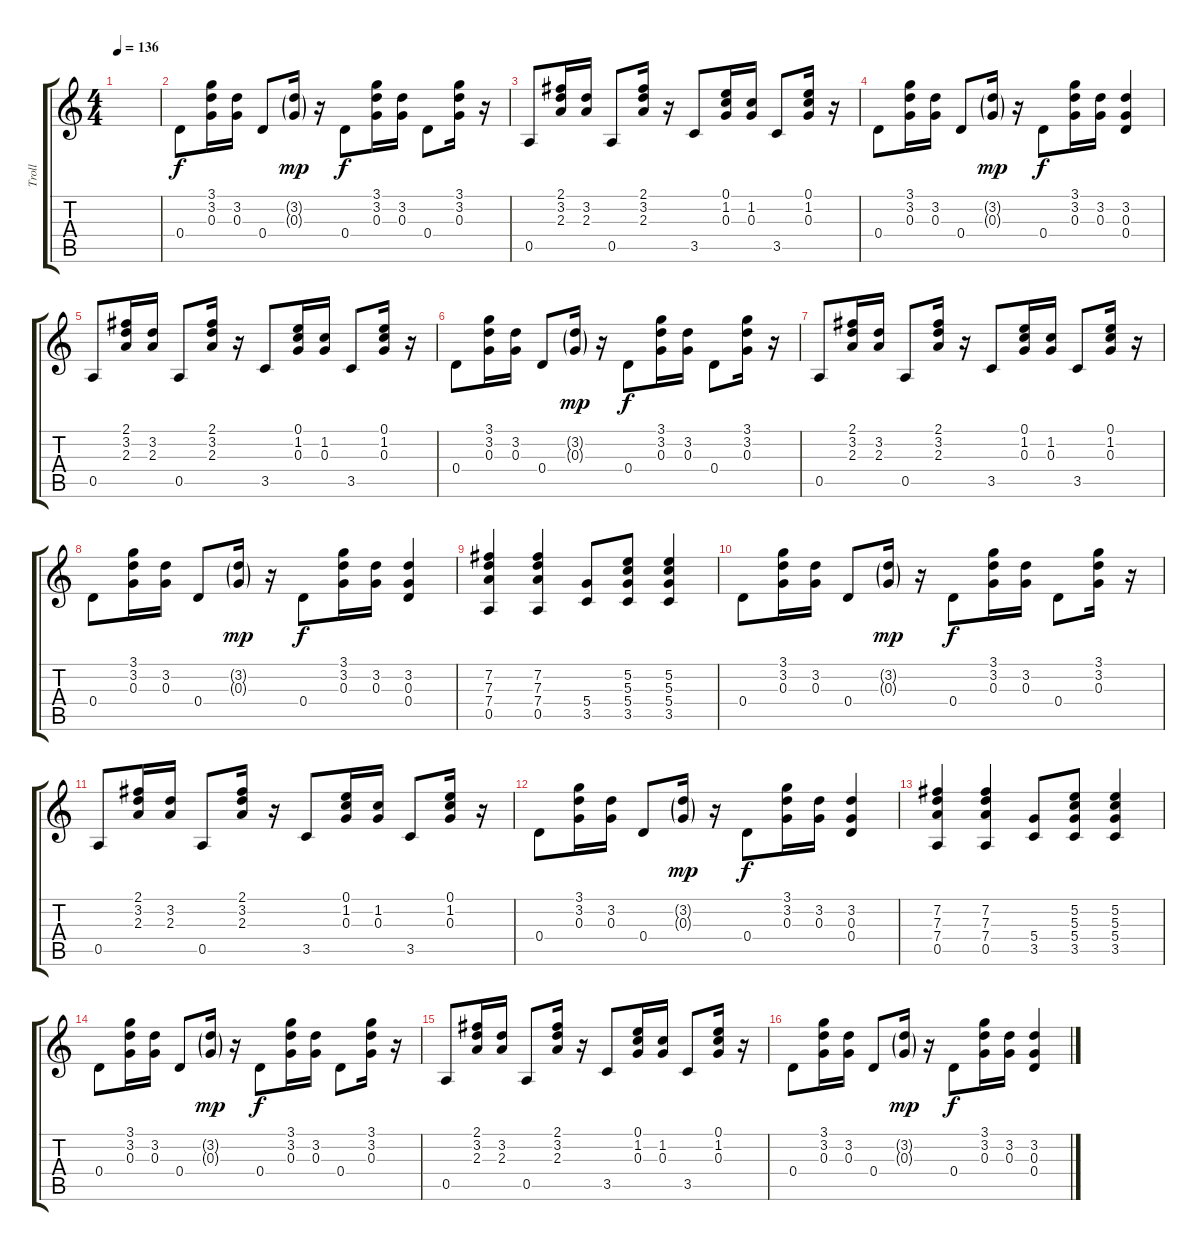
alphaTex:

\track ("Troll" "Troll") {instrument electricguitarmuted}
\staff {score tabs}
\tuning (E4 B3 G3 D3 A2 E2) {hide}
\ts (4 4)
\tempo 136
\clef g2
\ks c
|
0.4.8 (3.1 3.2 0.3).16 (3.2 0.3).16 0.4.8 (3.2{g} 0.3{g}).16{dy mp} r.16 0.4.8{dy f} (3.1 3.2 0.3).16 (3.2 0.3).16 0.4.8 (3.1 3.2 0.3).16 r.16 |
0.5.8 (2.1 3.2 2.3).16 (3.2 2.3).16 0.5.8 (2.1 3.2 2.3).16 r.16 3.5.8 (0.1 1.2 0.3).16 (1.2 0.3).16 3.5.8 (0.1 1.2 0.3).16 r.16 |
0.4.8 (3.1 3.2 0.3).16 (3.2 0.3).16 0.4.8 (3.2{g} 0.3{g}).16{dy mp} r.16 0.4.8{dy f} (3.1 3.2 0.3).16 (3.2 0.3).16 (3.2 0.3 0.4).4 |
0.5.8 (2.1 3.2 2.3).16 (3.2 2.3).16 0.5.8 (2.1 3.2 2.3).16 r.16 3.5.8 (0.1 1.2 0.3).16 (1.2 0.3).16 3.5.8 (0.1 1.2 0.3).16 r.16 |
0.4.8 (3.1 3.2 0.3).16 (3.2 0.3).16 0.4.8 (3.2{g} 0.3{g}).16{dy mp} r.16 0.4.8{dy f} (3.1 3.2 0.3).16 (3.2 0.3).16 0.4.8 (3.1 3.2 0.3).16 r.16 |
0.5.8 (2.1 3.2 2.3).16 (3.2 2.3).16 0.5.8 (2.1 3.2 2.3).16 r.16 3.5.8 (0.1 1.2 0.3).16 (1.2 0.3).16 3.5.8 (0.1 1.2 0.3).16 r.16 |
0.4.8 (3.1 3.2 0.3).16 (3.2 0.3).16 0.4.8 (3.2{g} 0.3{g}).16{dy mp} r.16 0.4.8{dy f} (3.1 3.2 0.3).16 (3.2 0.3).16 (3.2 0.3 0.4).4 |
(7.2 7.3 7.4 0.5).4 (7.2 7.3 7.4 0.5).4 (5.4 3.5).8 (5.2 5.3 5.4 3.5).8 (5.2 5.3 5.4 3.5).4 |
0.4.8 (3.1 3.2 0.3).16 (3.2 0.3).16 0.4.8 (3.2{g} 0.3{g}).16{dy mp} r.16 0.4.8{dy f} (3.1 3.2 0.3).16 (3.2 0.3).16 0.4.8 (3.1 3.2 0.3).16 r.16 |
0.5.8 (2.1 3.2 2.3).16 (3.2 2.3).16 0.5.8 (2.1 3.2 2.3).16 r.16 3.5.8 (0.1 1.2 0.3).16 (1.2 0.3).16 3.5.8 (0.1 1.2 0.3).16 r.16 |
0.4.8 (3.1 3.2 0.3).16 (3.2 0.3).16 0.4.8 (3.2{g} 0.3{g}).16{dy mp} r.16 0.4.8{dy f} (3.1 3.2 0.3).16 (3.2 0.3).16 (3.2 0.3 0.4).4 |
(7.2 7.3 7.4 0.5).4 (7.2 7.3 7.4 0.5).4 (5.4 3.5).8 (5.2 5.3 5.4 3.5).8 (5.2 5.3 5.4 3.5).4 |
0.4.8 (3.1 3.2 0.3).16 (3.2 0.3).16 0.4.8 (3.2{g} 0.3{g}).16{dy mp} r.16 0.4.8{dy f} (3.1 3.2 0.3).16 (3.2 0.3).16 0.4.8 (3.1 3.2 0.3).16 r.16 |
0.5.8 (2.1 3.2 2.3).16 (3.2 2.3).16 0.5.8 (2.1 3.2 2.3).16 r.16 3.5.8 (0.1 1.2 0.3).16 (1.2 0.3).16 3.5.8 (0.1 1.2 0.3).16 r.16 |
0.4.8 (3.1 3.2 0.3).16 (3.2 0.3).16 0.4.8 (3.2{g} 0.3{g}).16{dy mp} r.16 0.4.8{dy f} (3.1 3.2 0.3).16 (3.2 0.3).16 (3.2 0.3 0.4).4
